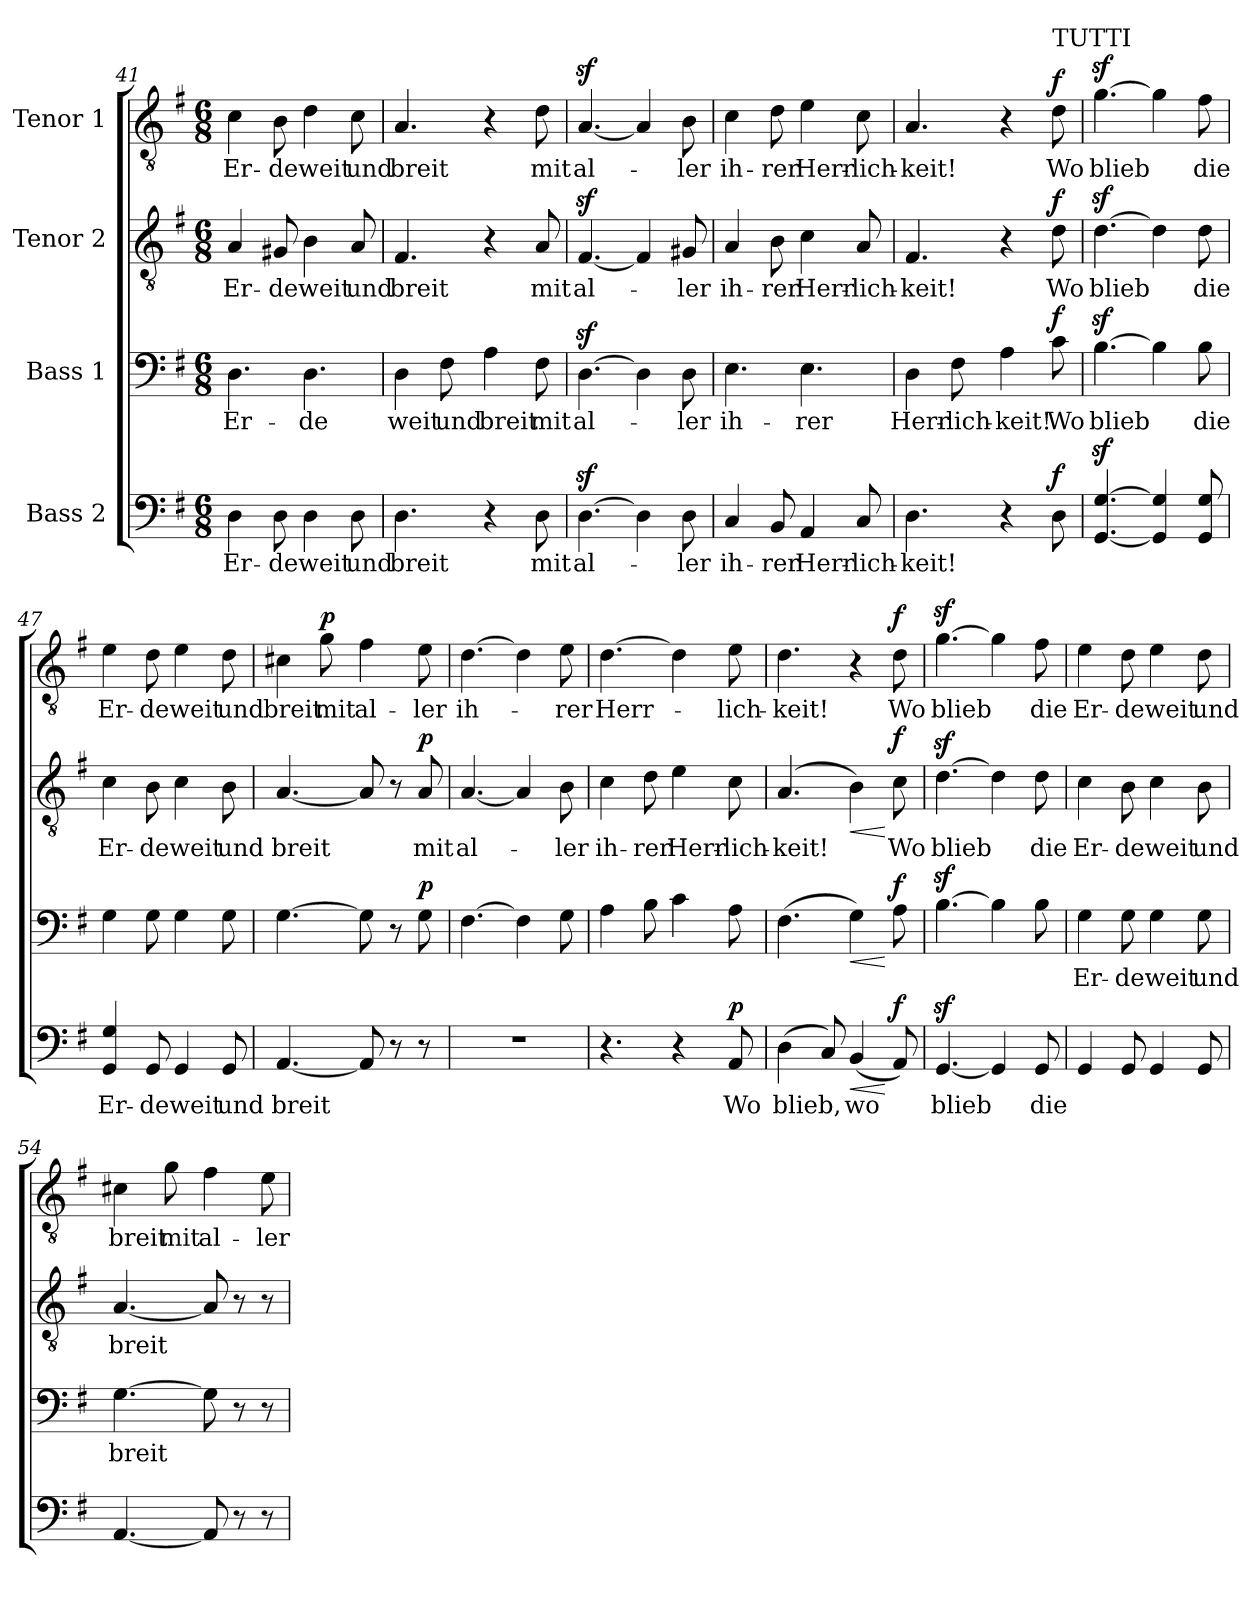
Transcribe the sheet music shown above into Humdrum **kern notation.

**kern	**text	**dynam	**kern	**text	**dynam	**kern	**text	**dynam	**kern	**text	**dynam
*part4	*part4	*part4	*part3	*part3	*part3	*part2	*part2	*part2	*part1	*part1	*part1
*staff4	*staff4	*staff4	*staff3	*staff3	*staff3	*staff2	*staff2	*staff2	*staff1	*staff1	*staff1
*I"Bass 2	*	*	*I"Bass 1	*	*	*I"Tenor 2	*	*	*I"Tenor 1	*	*
!!LO:LB:g=z
*clefF4	*	*	*clefF4	*	*	*clefGv2	*	*	*clefGv2	*	*
*k[f#]	*	*	*k[f#]	*	*	*k[f#]	*	*	*k[f#]	*	*
*M6/8	*	*	*M6/8	*	*	*M6/8	*	*	*M6/8	*	*
=41	=41	=41	=41	=41	=41	=41	=41	=41	=41	=41	=41
!	!LO:LY:b	!	!	!LO:LY:b	!	!	!LO:LY:b	!	!	!LO:LY:b	!
4D\	Er-	.	4.D\	Er-	.	4A/	Er-	.	4c\	Er-	.
!	!LO:LY:b	!	!	!	!	!	!LO:LY:b	!	!	!LO:LY:b	!
8D\	-de	.	.	.	.	8G#X/	-de	.	8B\	-de	.
!	!LO:LY:b	!	!	!LO:LY:b	!	!	!LO:LY:b	!	!	!LO:LY:b	!
4D\	weit	.	4.D\	-de	.	4B\	weit	.	4d\	weit	.
!	!LO:LY:b	!	!	!	!	!	!LO:LY:b	!	!	!LO:LY:b	!
8D\	und	.	.	.	.	8A/	und	.	8c\	und	.
=42	=42	=42	=42	=42	=42	=42	=42	=42	=42	=42	=42
!	!LO:LY:b	!	!	!LO:LY:b	!	!	!LO:LY:b	!	!	!LO:LY:b	!
4.D\	breit	.	4D\	weit	.	4.F#/	breit	.	4.A/	breit	.
!	!	!	!	!LO:LY:b	!	!	!	!	!	!	!
.	.	.	8F#\	und	.	.	.	.	.	.	.
!	!	!	!	!LO:LY:b	!	!	!	!	!	!	!
4r	.	.	4A\	breit	.	4r	.	.	4r	.	.
!	!LO:LY:b	!	!	!LO:LY:b	!	!	!LO:LY:b	!	!	!LO:LY:b	!
8D\	mit	.	8F#\	mit	.	8A/	mit	.	8d\	mit	.
=43	=43	=43	=43	=43	=43	=43	=43	=43	=43	=43	=43
!	!LO:LY:b	!	!	!LO:LY:b	!	!	!LO:LY:b	!	!	!LO:LY:b	!
[4.Dz<\	al-	.	[4.Dz<\	al-	.	[4.F#z</	al-	.	[4.Az</	al-	.
4D\]	.	.	4D\]	.	.	4F#/]	.	.	4A/]	.	.
!	!LO:LY:b	!	!	!LO:LY:b	!	!	!LO:LY:b	!	!	!LO:LY:b	!
8D\	-ler	.	8D\	-ler	.	8G#X/	-ler	.	8B\	-ler	.
=44	=44	=44	=44	=44	=44	=44	=44	=44	=44	=44	=44
!	!LO:LY:b	!	!	!LO:LY:b	!	!	!LO:LY:b	!	!	!LO:LY:b	!
4C/	ih-	.	4.E\	ih-	.	4A/	ih-	.	4c\	ih-	.
!	!LO:LY:b	!	!	!	!	!	!LO:LY:b	!	!	!LO:LY:b	!
8BB/	-rer	.	.	.	.	8B\	-rer	.	8d\	-rer	.
!	!LO:LY:b	!	!	!LO:LY:b	!	!	!LO:LY:b	!	!	!LO:LY:b	!
4AA/	Herr-	.	4.E\	-rer	.	4c\	Herr-	.	4e\	Herr-	.
!	!LO:LY:b	!	!	!	!	!	!LO:LY:b	!	!	!LO:LY:b	!
8C/	-lich-	.	.	.	.	8A/	-lich-	.	8c\	-lich-	.
=45	=45	=45	=45	=45	=45	=45	=45	=45	=45	=45	=45
!	!LO:LY:b	!	!	!LO:LY:b	!	!	!LO:LY:b	!	!	!LO:LY:b	!
4.D\	-keit!	.	4D\	Herr-	.	4.F#/	-keit!	.	4.A/	-keit!	.
!	!	!	!	!LO:LY:b	!	!	!	!	!	!	!
.	.	.	8F#\	-lich-	.	.	.	.	.	.	.
!	!	!	!	!LO:LY:b	!	!	!	!	!	!	!
4r	.	.	4A\	-keit!	.	4r	.	.	4r	.	.
!	!	!	!	!	!	!	!	!	!LO:TX:a:t=TUTTI	!	!
!	!	!LO:DY:b	!	!LO:LY:b	!LO:DY:b	!	!LO:LY:b	!LO:DY:b	!	!LO:LY:b	!LO:DY:b
8D\	.	f	8c\	Wo	f	8d\	Wo	f	8d\	Wo	f
=46	=46	=46	=46	=46	=46	=46	=46	=46	=46	=46	=46
!	!	!	!	!LO:LY:b	!	!	!LO:LY:b	!	!	!LO:LY:b	!
[4.GG/z< [4.G/z<	.	.	[4.Bz<\	blieb	.	[4.dz<\	blieb	.	[4.gz<\	blieb	.
4GG/] 4G/]	.	.	4B\]	.	.	4d\]	.	.	4g\]	.	.
!	!	!	!	!LO:LY:b	!	!	!LO:LY:b	!	!	!LO:LY:b	!
8GG/ 8G/	.	.	8B\	die	.	8d\	die	.	8f#\	die	.
!!LO:PB:g=z
=47	=47	=47	=47	=47	=47	=47	=47	=47	=47	=47	=47
!	!LO:LY:b	!	!	!	!	!	!LO:LY:b	!	!	!LO:LY:b	!
4GG/ 4G/	Er-	.	4G\	.	.	4c\	Er-	.	4e\	Er-	.
!	!LO:LY:b	!	!	!	!	!	!LO:LY:b	!	!	!LO:LY:b	!
8GG/	-de	.	8G\	.	.	8B\	-de	.	8d\	-de	.
!	!LO:LY:b	!	!	!	!	!	!LO:LY:b	!	!	!LO:LY:b	!
4GG/	weit	.	4G\	.	.	4c\	weit	.	4e\	weit	.
!	!LO:LY:b	!	!	!	!	!	!LO:LY:b	!	!	!LO:LY:b	!
8GG/	und	.	8G\	.	.	8B\	und	.	8d\	und	.
=48	=48	=48	=48	=48	=48	=48	=48	=48	=48	=48	=48
!	!LO:LY:b	!	!	!	!	!	!LO:LY:b	!	!	!LO:LY:b	!
[4.AA/	breit	.	[4.G\	.	.	[4.A/	breit	.	4c#X\	breit	.
!	!	!	!	!	!	!	!	!	!	!LO:LY:b	!LO:DY:b
.	.	.	.	.	.	.	.	.	8g\	mit	p
!	!	!	!	!	!	!	!	!	!	!LO:LY:b	!
8AA/]	.	.	8G\]	.	.	8A/]	.	.	4f#\	al-	.
8r	.	.	8r	.	.	8r	.	.	.	.	.
!	!	!	!	!	!LO:DY:b	!	!LO:LY:b	!LO:DY:b	!	!LO:LY:b	!
8r	.	.	8G\	.	p	8A/	mit	p	8e\	-ler	.
=49	=49	=49	=49	=49	=49	=49	=49	=49	=49	=49	=49
!	!	!	!	!	!	!	!LO:LY:b	!	!	!LO:LY:b	!
2.r	.	.	[4.F#\	.	.	[4.A/	al-	.	[4.d\	ih-	.
.	.	.	4F#\]	.	.	4A/]	.	.	4d\]	.	.
!	!	!	!	!	!	!	!LO:LY:b	!	!	!LO:LY:b	!
.	.	.	8G\	.	.	8B\	-ler	.	8e\	-rer	.
=50	=50	=50	=50	=50	=50	=50	=50	=50	=50	=50	=50
!	!	!	!	!	!	!	!LO:LY:b	!	!	!LO:LY:b	!
4.r	.	.	4A\	.	.	4c\	ih-	.	[4.d\	Herr-	.
!	!	!	!	!	!	!	!LO:LY:b	!	!	!	!
.	.	.	8B\	.	.	8d\	-rer	.	.	.	.
!	!	!	!	!	!	!	!LO:LY:b	!	!	!	!
4r	.	.	4c\	.	.	4e\	Herr-	.	4d\]	.	.
!	!LO:LY:b	!LO:DY:b	!	!	!	!	!LO:LY:b	!	!	!LO:LY:b	!
8AA/	Wo	p	8A\	.	.	8c\	-lich-	.	8e\	-lich-	.
=51	=51	=51	=51	=51	=51	=51	=51	=51	=51	=51	=51
!	!LO:LY:b	!	!	!	!	!	!LO:LY:b	!	!	!LO:LY:b	!
(>4D\	blieb,	.	(>4.F#\	.	.	(>4.A/	-keit!	.	4.d\	-keit!	.
8C/)	.	.	.	.	.	.	.	.	.	.	.
!	!LO:LY:b	!LO:HP:b	!	!	!LO:HP:b	!	!	!LO:HP:b	!	!	!
(<4BB/	wo	<	4G\)	.	<	4B\)	.	<	4r	.	.
!	!	!LO:DY:n=1:b	!	!	!LO:DY:n=1:b	!	!LO:LY:b	!LO:DY:n=1:b	!	!LO:LY:b	!LO:DY:b
8AA/)	.	[ f	8A\	.	[ f	8c\	Wo	[ f	8d\	Wo	f
=52	=52	=52	=52	=52	=52	=52	=52	=52	=52	=52	=52
!	!LO:LY:b	!	!	!	!	!	!LO:LY:b	!	!	!LO:LY:b	!
[4.GGz</	blieb	.	[4.Bz<\	.	.	[4.dz<\	blieb	.	[4.gz<\	blieb	.
4GG/]	.	.	4B\]	.	.	4d\]	.	.	4g\]	.	.
!	!LO:LY:b	!	!	!	!	!	!LO:LY:b	!	!	!LO:LY:b	!
8GG/	die	.	8B\	.	.	8d\	die	.	8f#\	die	.
!!LO:LB:g=z
=53	=53	=53	=53	=53	=53	=53	=53	=53	=53	=53	=53
!	!	!	!	!LO:LY:b	!	!	!LO:LY:b	!	!	!LO:LY:b	!
4GG/	.	.	4G\	Er-	.	4c\	Er-	.	4e\	Er-	.
!	!	!	!	!LO:LY:b	!	!	!LO:LY:b	!	!	!LO:LY:b	!
8GG/	.	.	8G\	-de	.	8B\	-de	.	8d\	-de	.
!	!	!	!	!LO:LY:b	!	!	!LO:LY:b	!	!	!LO:LY:b	!
4GG/	.	.	4G\	weit	.	4c\	weit	.	4e\	weit	.
!	!	!	!	!LO:LY:b	!	!	!LO:LY:b	!	!	!LO:LY:b	!
8GG/	.	.	8G\	und	.	8B\	und	.	8d\	und	.
=54	=54	=54	=54	=54	=54	=54	=54	=54	=54	=54	=54
!	!	!	!	!LO:LY:b	!	!	!LO:LY:b	!	!	!LO:LY:b	!
[4.AA/	.	.	[4.G\	breit	.	[4.A/	breit	.	4c#X\	breit	.
!	!	!	!	!	!	!	!	!	!	!LO:LY:b	!
.	.	.	.	.	.	.	.	.	8g\	mit	.
!	!	!	!	!	!	!	!	!	!	!LO:LY:b	!
8AA/]	.	.	8G\]	.	.	8A/]	.	.	4f#\	al-	.
8r	.	.	8r	.	.	8r	.	.	.	.	.
!	!	!	!	!	!	!	!	!	!	!LO:LY:b	!
8r	.	.	8r	.	.	8r	.	.	8e\	-ler	.
=	=	=	=	=	=	=	=	=	=	=	=
*-	*-	*-	*-	*-	*-	*-	*-	*-	*-	*-	*-
